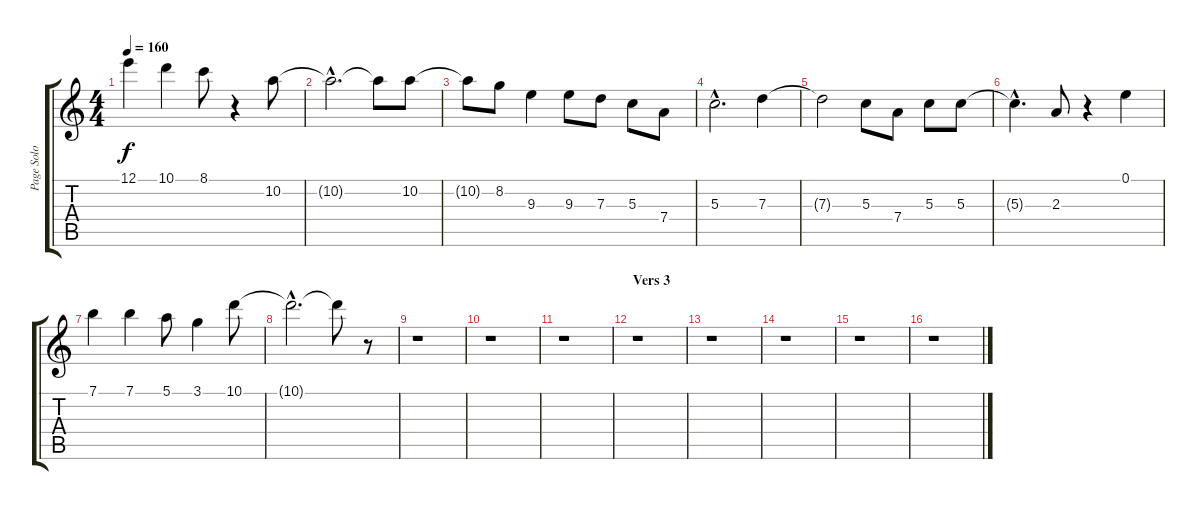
\track ("Page Solo" "Page Solo") {instrument overdrivenguitar}
\staff {score tabs}
\tuning (E4 B3 G3 D3 A2 E2) {hide}
\ts (4 4)
\tempo 160
\clef g2
\ks c
12.1.4{dy f} 10.1.4 8.1.8 r.4 10.2.8 |
10.2{hac t}.2{d} 10.2{t}.8 10.2.8 |
10.2{t}.8 8.2.8 9.3.4 9.3.8 7.3.8 5.3.8 7.4.8 |
5.3{hac}.2{d} 7.3.4 |
7.3{t}.2 5.3.8 7.4.8 5.3.8 5.3.8 |
5.3{hac t}.4{d} 2.3.8 r.4 0.1.4 |
7.1.4 7.1.4 5.1.8 3.1.4 10.1.8 |
10.1{hac t}.2{d} 10.1{t}.8 r.8 |
r.1 |
r.1 |
r.1 |
\section ("" "Vers 3")
r.1 |
r.1 |
r.1 |
r.1 |
r.1
